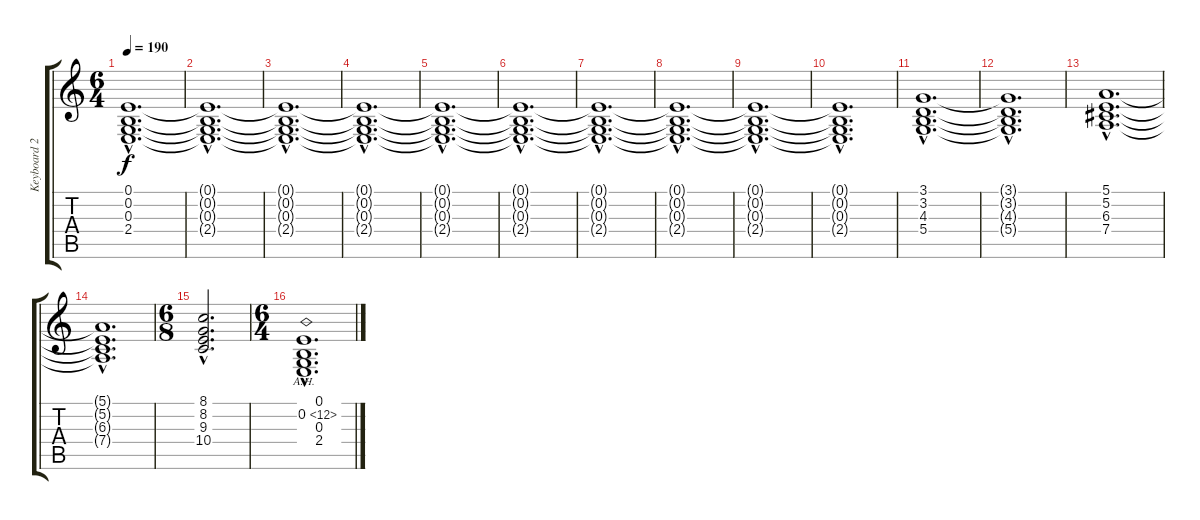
\track ("Keyboard 2" "Keyboard 2") {instrument choiraahs}
\staff {score tabs}
\tuning (E4 B3 G3 D3 A2 E2) {hide}
\ts (6 4)
\tempo 190
\clef g2
\ks c
(0.1{hac t} 0.2{hac t} 0.3{hac t} 2.4{hac t}).1{d dy f} |
(0.1{hac t} 0.2{hac t} 0.3{hac t} 2.4{hac t}).1{d} |
(0.1{hac t} 0.2{hac t} 0.3{hac t} 2.4{hac t}).1{d} |
(0.1{hac t} 0.2{hac t} 0.3{hac t} 2.4{hac t}).1{d volume 5} |
(0.1{hac t} 0.2{hac t} 0.3{hac t} 2.4{hac t}).1{d} |
(0.1{hac t} 0.2{hac t} 0.3{hac t} 2.4{hac t}).1{d} |
(0.1{hac t} 0.2{hac t} 0.3{hac t} 2.4{hac t}).1{d} |
(0.1{hac t} 0.2{hac t} 0.3{hac t} 2.4{hac t}).1{d} |
(0.1{hac t} 0.2{hac t} 0.3{hac t} 2.4{hac t}).1{d} |
(0.1{hac t} 0.2{hac t} 0.3{hac t} 2.4{hac t}).1{d} |
(3.1{hac} 3.2{hac} 4.3{hac} 5.4{hac}).1{d} |
(3.1{hac t} 3.2{hac t} 4.3{hac t} 5.4{hac t}).1{d} |
(5.1{hac} 5.2{hac} 6.3{hac} 7.4{hac}).1{d} |
(5.1{hac t} 5.2{hac t} 6.3{hac t} 7.4{hac t}).1{d} |
\ts (6 8)
(8.1{hac} 8.2{hac} 9.3{hac} 10.4{hac}).2{d} |
\ts (6 4)
(0.1{hac} 0.2{ah 12 hac} 0.3{hac} 2.4{hac}).1{d volume 10}
